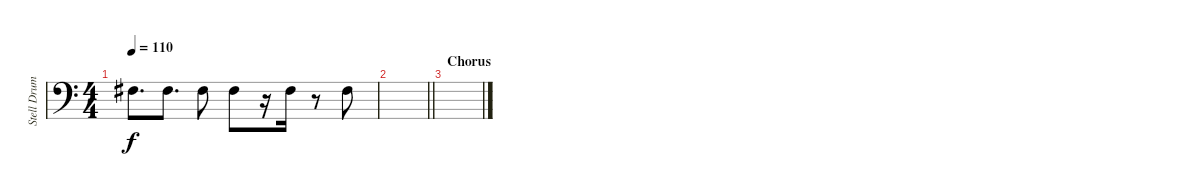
\track ("Stell Drum" "Stell Drum") {instrument steeldrums}
\staff {score}
\tuning (G2 D2 A1 E1) {hide}
\ts (4 4)
\tempo 110
\clef f4
\ks c
11.1.8{d dy f} 11.1.8{d} 11.1.8 11.1.8 r.16 11.1.16 r.8 11.1.8 |
\barLineRight lightlight
|
\section ("" "Chorus")
